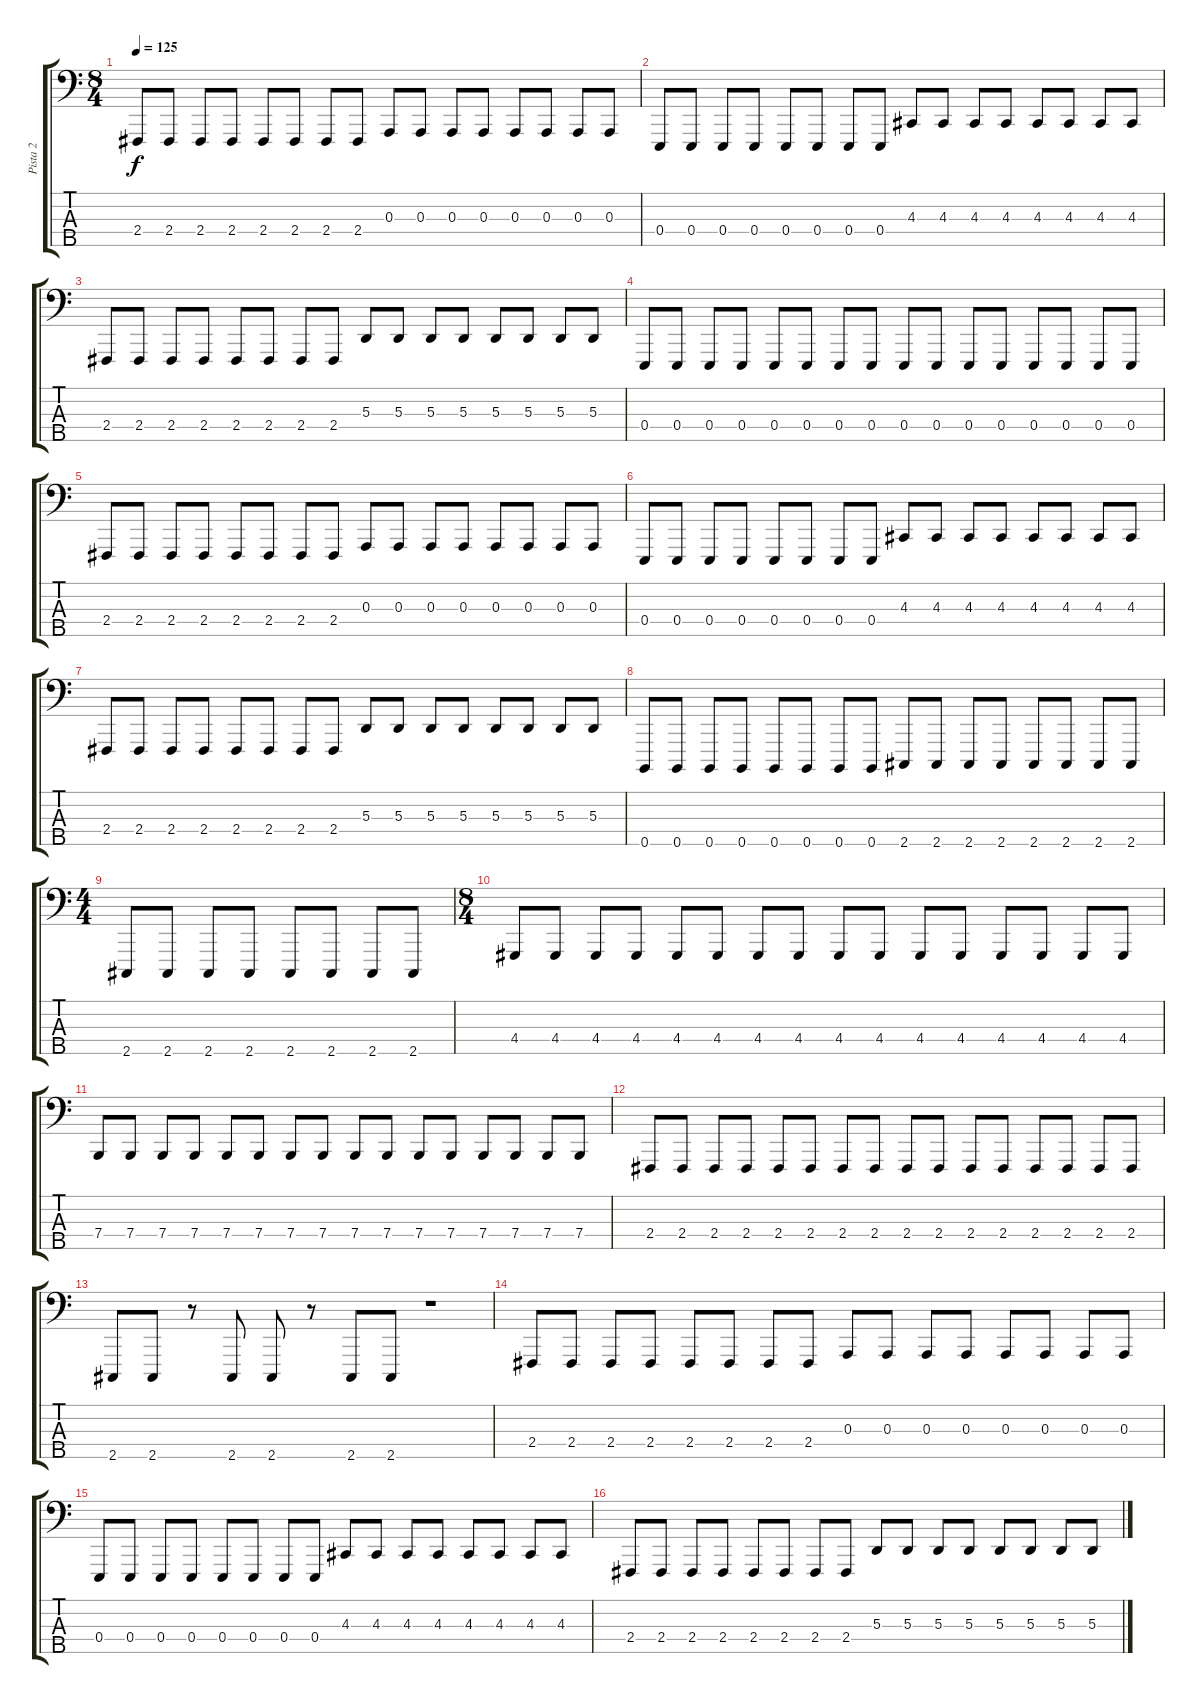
\track ("Pista 2" "Pista 2") {instrument fx8scifi}
\staff {score tabs}
\tuning (G2 D2 A1 E1 B0) {hide}
\ts (8 4)
\tempo 125
\clef f4
\ks c
2.4.8{dy f} 2.4.8 2.4.8 2.4.8 2.4.8 2.4.8 2.4.8 2.4.8 0.3.8 0.3.8 0.3.8 0.3.8 0.3.8 0.3.8 0.3.8 0.3.8 |
0.4.8 0.4.8 0.4.8 0.4.8 0.4.8 0.4.8 0.4.8 0.4.8 4.3.8 4.3.8 4.3.8 4.3.8 4.3.8 4.3.8 4.3.8 4.3.8 |
2.4.8 2.4.8 2.4.8 2.4.8 2.4.8 2.4.8 2.4.8 2.4.8 5.3.8 5.3.8 5.3.8 5.3.8 5.3.8 5.3.8 5.3.8 5.3.8 |
0.4.8 0.4.8 0.4.8 0.4.8 0.4.8 0.4.8 0.4.8 0.4.8 0.4.8 0.4.8 0.4.8 0.4.8 0.4.8 0.4.8 0.4.8 0.4.8 |
2.4.8 2.4.8 2.4.8 2.4.8 2.4.8 2.4.8 2.4.8 2.4.8 0.3.8 0.3.8 0.3.8 0.3.8 0.3.8 0.3.8 0.3.8 0.3.8 |
0.4.8 0.4.8 0.4.8 0.4.8 0.4.8 0.4.8 0.4.8 0.4.8 4.3.8 4.3.8 4.3.8 4.3.8 4.3.8 4.3.8 4.3.8 4.3.8 |
2.4.8 2.4.8 2.4.8 2.4.8 2.4.8 2.4.8 2.4.8 2.4.8 5.3.8 5.3.8 5.3.8 5.3.8 5.3.8 5.3.8 5.3.8 5.3.8 |
0.5.8 0.5.8 0.5.8 0.5.8 0.5.8 0.5.8 0.5.8 0.5.8 2.5.8 2.5.8 2.5.8 2.5.8 2.5.8 2.5.8 2.5.8 2.5.8 |
\ts (4 4)
2.5.8 2.5.8 2.5.8 2.5.8 2.5.8 2.5.8 2.5.8 2.5.8 |
\ts (8 4)
4.4.8 4.4.8 4.4.8 4.4.8 4.4.8 4.4.8 4.4.8 4.4.8 4.4.8 4.4.8 4.4.8 4.4.8 4.4.8 4.4.8 4.4.8 4.4.8 |
7.4.8 7.4.8 7.4.8 7.4.8 7.4.8 7.4.8 7.4.8 7.4.8 7.4.8 7.4.8 7.4.8 7.4.8 7.4.8 7.4.8 7.4.8 7.4.8 |
2.4.8 2.4.8 2.4.8 2.4.8 2.4.8 2.4.8 2.4.8 2.4.8 2.4.8 2.4.8 2.4.8 2.4.8 2.4.8 2.4.8 2.4.8 2.4.8 |
2.5.8 2.5.8 r.8 2.5.8 2.5.8 r.8 2.5.8 2.5.8 r.1 |
2.4.8 2.4.8 2.4.8 2.4.8 2.4.8 2.4.8 2.4.8 2.4.8 0.3.8 0.3.8 0.3.8 0.3.8 0.3.8 0.3.8 0.3.8 0.3.8 |
0.4.8 0.4.8 0.4.8 0.4.8 0.4.8 0.4.8 0.4.8 0.4.8 4.3.8 4.3.8 4.3.8 4.3.8 4.3.8 4.3.8 4.3.8 4.3.8 |
2.4.8 2.4.8 2.4.8 2.4.8 2.4.8 2.4.8 2.4.8 2.4.8 5.3.8 5.3.8 5.3.8 5.3.8 5.3.8 5.3.8 5.3.8 5.3.8
